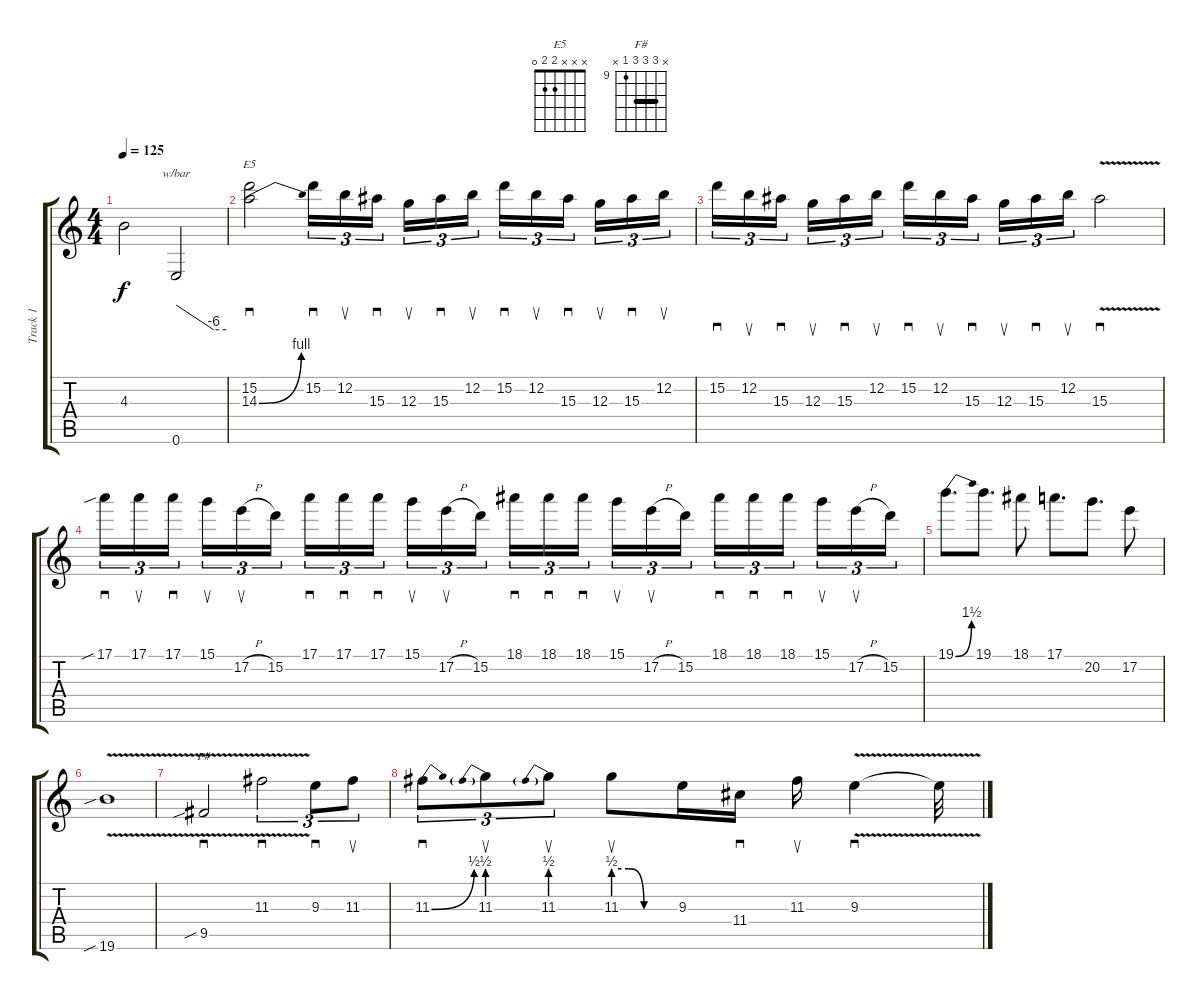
\track ("Track 1" "Track 1") {instrument acousticguitarsteel}
\staff {score tabs}
\tuning (E4 B3 G3 D3 A2 E2) {hide}
\chord ("E5" x x x 2 2 0)
\chord ("F#" x 11 11 11 9 x) {firstfret 9 barre 11}
\ts (4 4)
\tempo 125
\clef g2
\ks c
4.3{t}.2{dy f} 0.6.2{tbe (custom default 0 0 45 -24 60 -24)} |
(15.2 14.3{be (bend 0 0 60 4)}).2{sd ch "E5"} 15.2.16{sd tu (3 2)} 12.2.16{su tu (3 2)} 15.3.16{sd tu (3 2) beam splitsecondary} 12.3.16{su tu (3 2)} 15.3.16{sd tu (3 2)} 12.2.16{su tu (3 2)} 15.2.16{sd tu (3 2)} 12.2.16{su tu (3 2)} 15.3.16{sd tu (3 2) beam splitsecondary} 12.3.16{su tu (3 2)} 15.3.16{sd tu (3 2)} 12.2.16{su tu (3 2)} |
15.2.16{sd tu (3 2)} 12.2.16{su tu (3 2)} 15.3.16{sd tu (3 2) beam splitsecondary} 12.3.16{su tu (3 2)} 15.3.16{sd tu (3 2)} 12.2.16{su tu (3 2)} 15.2.16{sd tu (3 2)} 12.2.16{su tu (3 2)} 15.3.16{sd tu (3 2) beam splitsecondary} 12.3.16{su tu (3 2)} 15.3.16{sd tu (3 2)} 12.2.16{su tu (3 2)} 15.3{v}.2{sd} |
17.1{sib}.16{sd tu (3 2)} 17.1.16{su tu (3 2)} 17.1.16{sd tu (3 2) beam splitsecondary} 15.1.16{su tu (3 2)} 17.2{h}.16{su tu (3 2)} 15.2.16{tu (3 2)} 17.1.16{sd tu (3 2)} 17.1.16{sd tu (3 2)} 17.1.16{sd tu (3 2) beam splitsecondary} 15.1.16{su tu (3 2)} 17.2{h}.16{su tu (3 2)} 15.2.16{tu (3 2)} 18.1.16{sd tu (3 2)} 18.1.16{sd tu (3 2)} 18.1.16{sd tu (3 2) beam splitsecondary} 15.1.16{su tu (3 2)} 17.2{h}.16{su tu (3 2)} 15.2.16{tu (3 2)} 18.1.16{sd tu (3 2)} 18.1.16{sd tu (3 2)} 18.1.16{sd tu (3 2) beam splitsecondary} 15.1.16{su tu (3 2)} 17.2{h}.16{su tu (3 2)} 15.2.16{tu (3 2)} |
19.1{be (bend 0 0 60 6)}.8{d} 19.1.8{d} 18.1.8 17.1.8{d} 20.2.8{d} 17.2.8 |
19.6{v sib}.1 |
9.5{v sib}.2{sd ch "F#"} 11.3{v}.2{sd tu (3 2)} 9.3.8{sd tu (3 2)} 11.3.8{su tu (3 2)} |
11.3{be (bend 0 0 60 2)}.8{sd tu (3 2)} 11.3{be (prebend 0 2 60 2)}.8{su tu (3 2)} 11.3{be (prebend 0 2 60 2)}.8{su tu (3 2)} 11.3{be (custom 0 2 15 2 30 0 60 0)}.8{su} 9.3.16 11.4.16{sd} 11.3.16{su} 9.3{v}.4{sd} 9.3{t}.32
